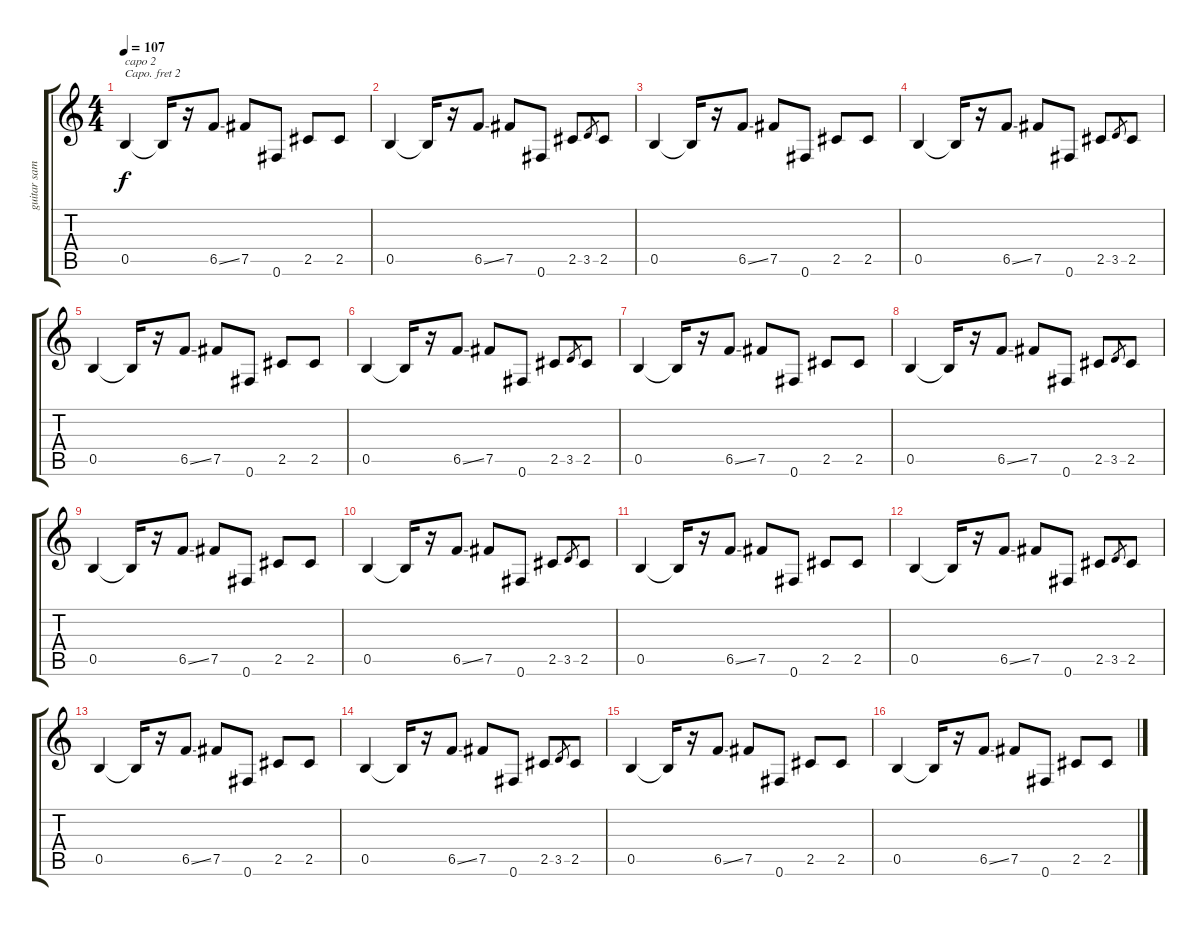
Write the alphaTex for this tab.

\track ("guitar sample" "guitar sam") {instrument electricguitarclean}
\staff {score tabs}
\capo 2
\tuning (E4 B3 G3 D3 A2 E2) {hide}
\ts (4 4)
\tempo 107
\clef g2
\ks c
0.5.4{txt "capo 2" dy f instrument electricguitarclean} 0.5{t}.16 r.16 6.5{ss}.8 7.5.8 0.6.8 2.5.8 2.5.8 |
0.5.4 0.5{t}.16 r.16 6.5{ss}.8 7.5.8 0.6.8 2.5.8 3.5.8{gr} 2.5.8 |
0.5.4 0.5{t}.16 r.16 6.5{ss}.8 7.5.8 0.6.8 2.5.8 2.5.8 |
0.5.4 0.5{t}.16 r.16 6.5{ss}.8 7.5.8 0.6.8 2.5.8 3.5.8{gr} 2.5.8 |
0.5.4 0.5{t}.16 r.16 6.5{ss}.8 7.5.8 0.6.8 2.5.8 2.5.8 |
0.5.4 0.5{t}.16 r.16 6.5{ss}.8 7.5.8 0.6.8 2.5.8 3.5.8{gr} 2.5.8 |
0.5.4 0.5{t}.16 r.16 6.5{ss}.8 7.5.8 0.6.8 2.5.8 2.5.8 |
0.5.4 0.5{t}.16 r.16 6.5{ss}.8 7.5.8 0.6.8 2.5.8 3.5.8{gr} 2.5.8 |
0.5.4 0.5{t}.16 r.16 6.5{ss}.8 7.5.8 0.6.8 2.5.8 2.5.8 |
0.5.4 0.5{t}.16 r.16 6.5{ss}.8 7.5.8 0.6.8 2.5.8 3.5.8{gr} 2.5.8 |
0.5.4 0.5{t}.16 r.16 6.5{ss}.8 7.5.8 0.6.8 2.5.8 2.5.8 |
0.5.4 0.5{t}.16 r.16 6.5{ss}.8 7.5.8 0.6.8 2.5.8 3.5.8{gr} 2.5.8 |
0.5.4 0.5{t}.16 r.16 6.5{ss}.8 7.5.8 0.6.8 2.5.8 2.5.8 |
0.5.4 0.5{t}.16 r.16 6.5{ss}.8 7.5.8 0.6.8 2.5.8 3.5.8{gr} 2.5.8 |
0.5.4 0.5{t}.16 r.16 6.5{ss}.8 7.5.8 0.6.8 2.5.8 2.5.8 |
0.5.4 0.5{t}.16 r.16 6.5{ss}.8 7.5.8 0.6.8 2.5.8 2.5.8
